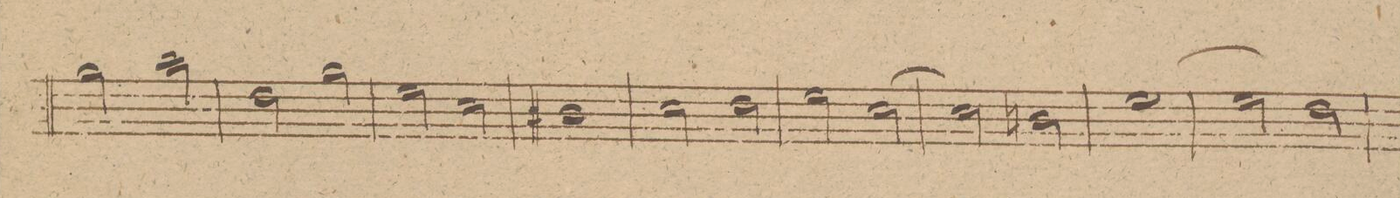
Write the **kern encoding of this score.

**kern	**dynam
*I"Fagotto 2do	*
*clefF4	*
*k[f#]	*
*met(c|)	*
*M2/2	*
2B\	.
2c\	.
=277	=277
2F#\	.
2B\	.
=278	=278
2G\	.
2E\	.
=279	=279
1D#X\	.
=280	=280
2E\	.
2F#\	.
=281	=281
2G\	.
[2E\	.
=282	=282
2E\]	.
2Dn\	.
=283	=283
[1G\	.
=284	=284
2G\]	.
2F#\	.
=285	=285
*-	*-
